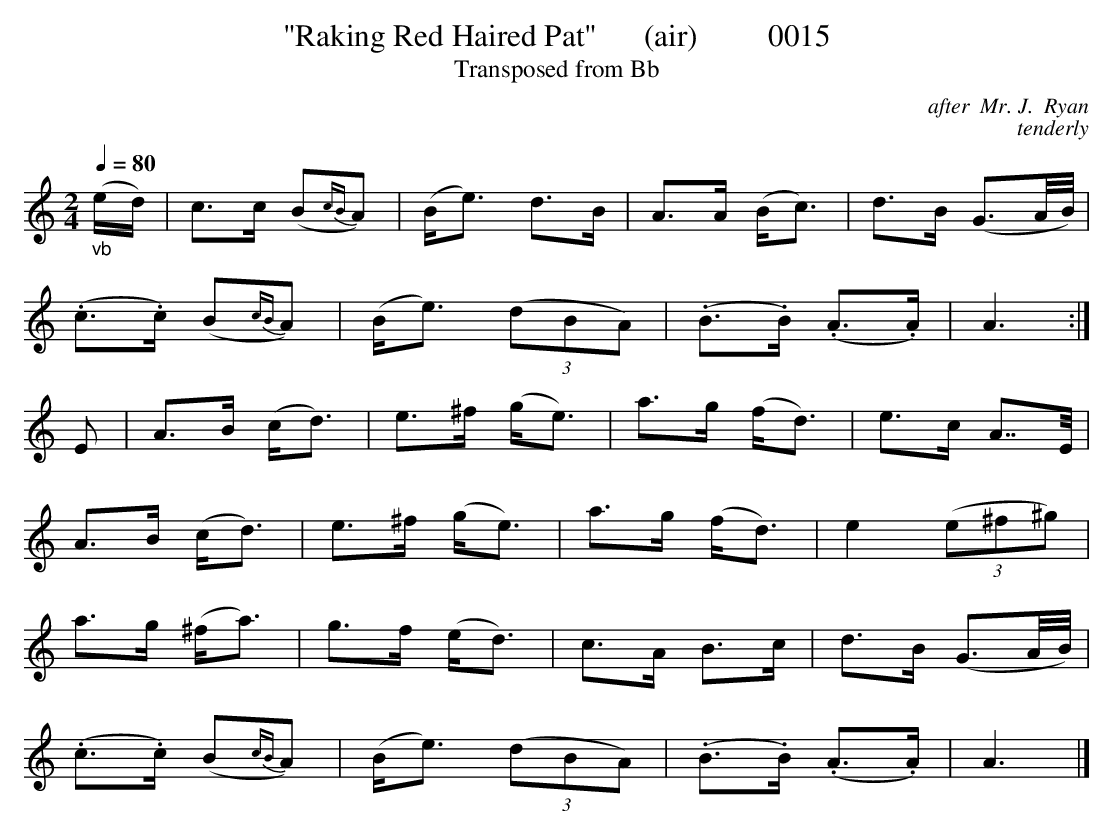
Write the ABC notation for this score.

X:1
T: "Raking Red Haired Pat"      (air)         0015
C:after  Mr. J.  Ryan
C:tenderly
T:Transposed from Bb
Q:1/4=80
M:2/4
L:1/16
K:C
"_vb"(ed)|c3c (B2{cB}A2)|(Be3) d3B|A3A (Bc3)|d3B (G3A/2B/2)|
(.c3.c) (B2{cB}A2)|(Be3)  (3(d2B2A2)|(.B3.B) (.A3.A)|A6:|
E2|A3B (cd3)|e3^f (ge3)|a3g (fd3)|e3c A7/2E/2|
A3B (cd3)|e3^f (ge3)|a3g (fd3)|e4 (3(e2^f2^g2)|
a3g (^fa3)|g3f (ed3)|c3A B3c|d3B (G3A/2B/2)|
(.c3.c) (B2{cB}A2)|(Be3)  (3(d2B2A2)|(.B3.B) (.A3.A)|A6|]
